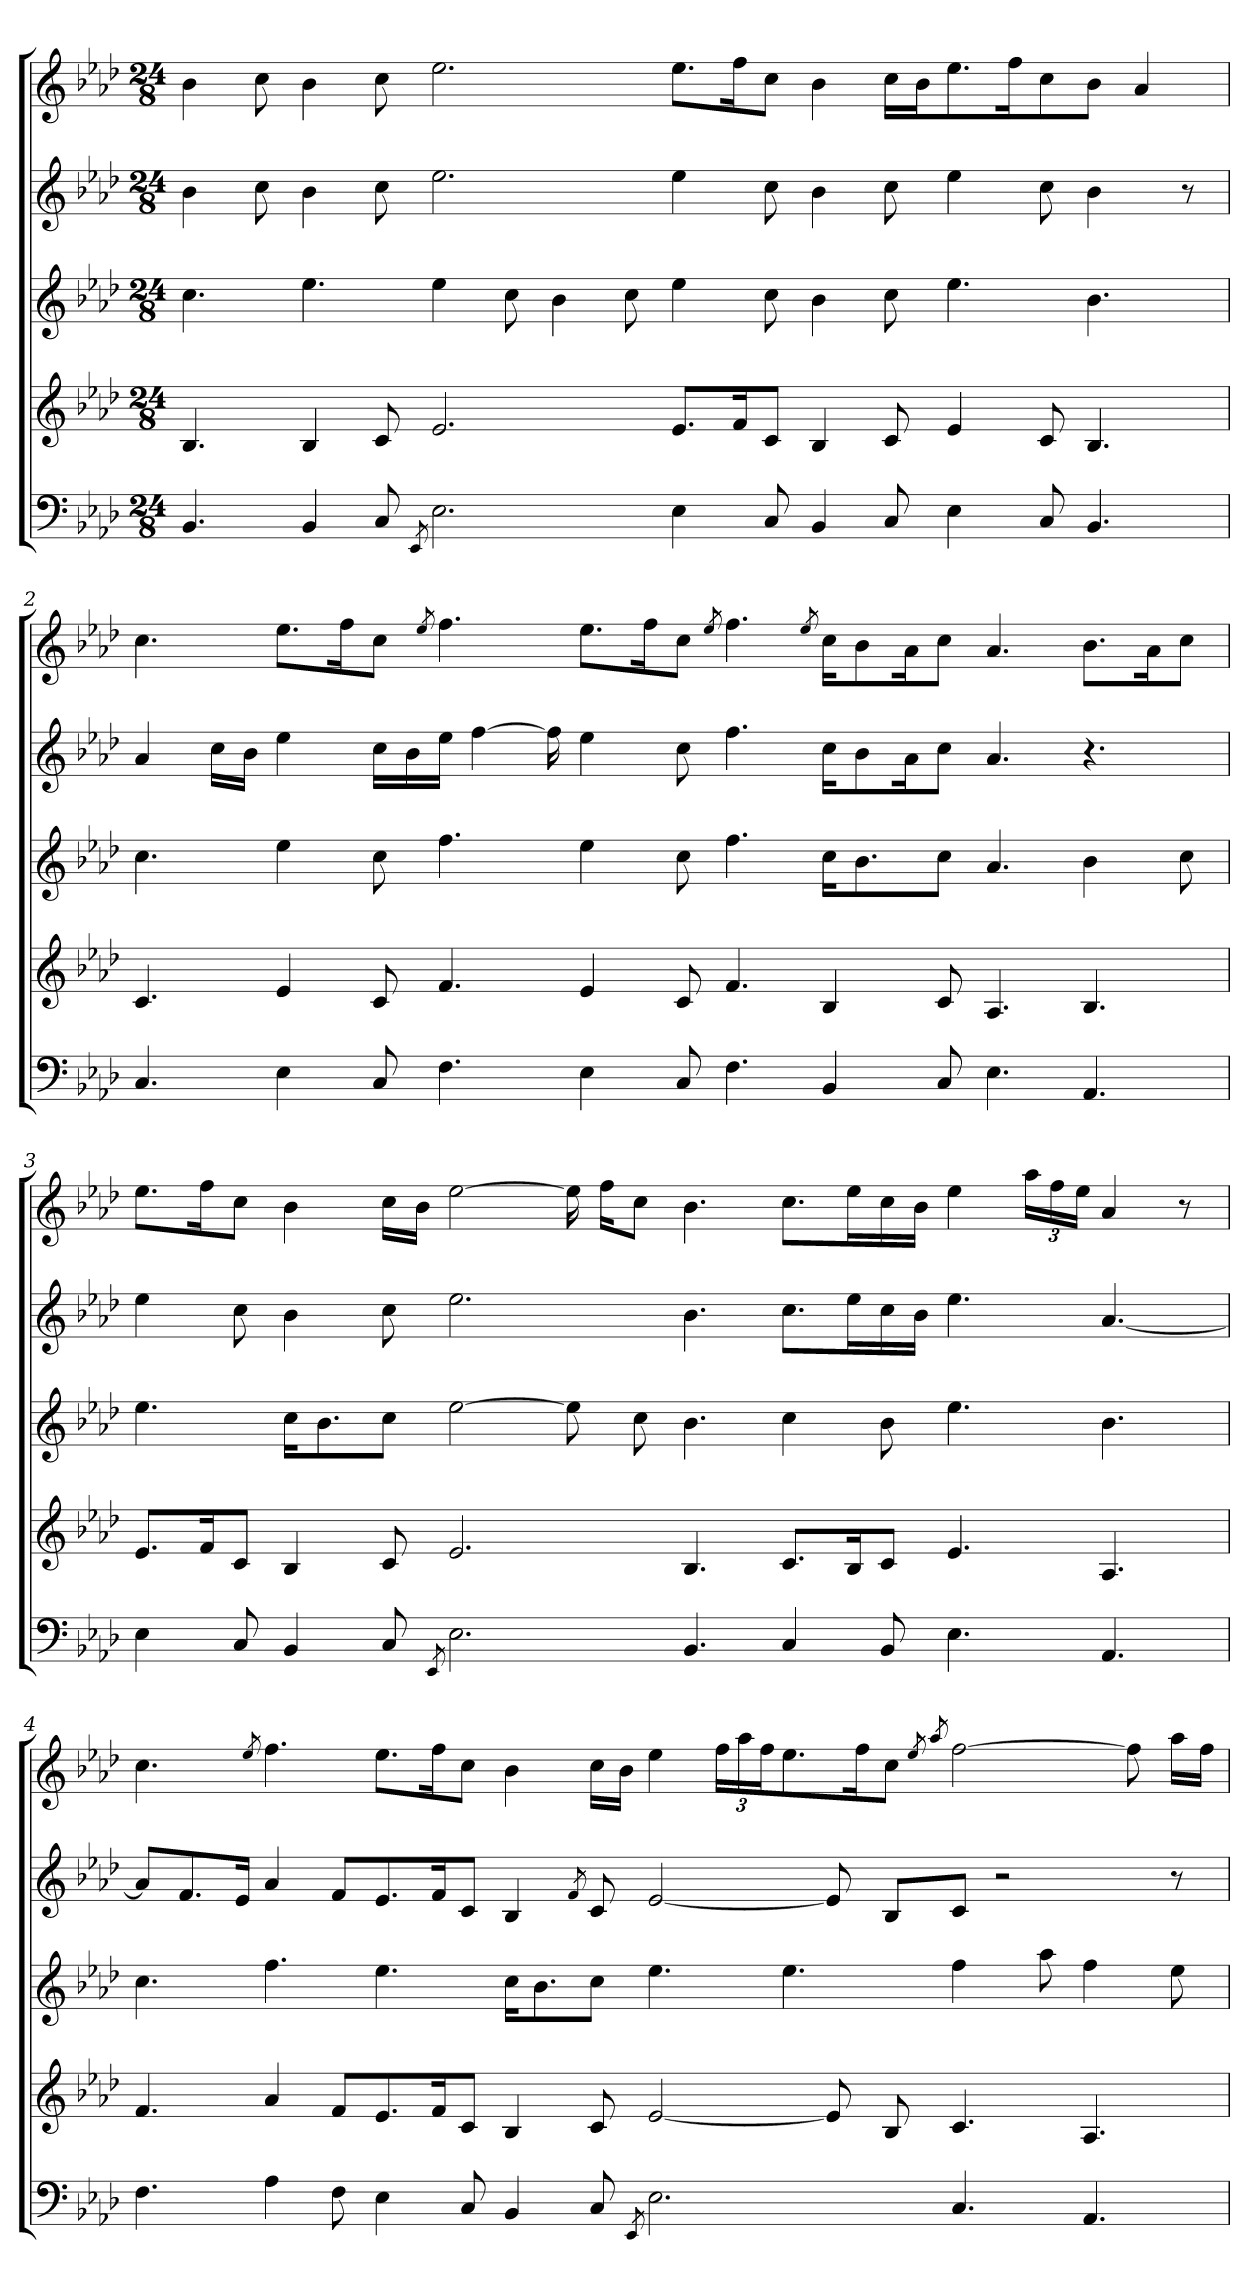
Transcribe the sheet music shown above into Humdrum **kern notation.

**kern	**kern	**kern	**kern	**kern
*part5	*part4	*part3	*part2	*part1
*staff5	*staff4	*staff3	*staff2	*staff1
*clefF4	*clefG2	*clefG2	*clefG2	*clefG2
*k[b-e-a-d-]	*k[b-e-a-d-]	*k[b-e-a-d-]	*k[b-e-a-d-]	*k[b-e-a-d-]
*M24/8	*M24/8	*M24/8	*M24/8	*M24/8
=1	=1	=1	=1	=1
4.BB-	4.B-	4.cc	4b-	4b-
.	.	.	8cc	8cc
4BB-	4B-	4.ee-	4b-	4b-
8C	8c	.	8cc	8cc
8qEE-	.	.	.	.
2.E-	2.e-	4ee-	2.ee-	2.ee-
.	.	8cc	.	.
.	.	4b-	.	.
.	.	8cc	.	.
4E-	8.e-/L	4ee-	4ee-	8.ee-\L
.	16f/K	.	.	16ff\K
8C	8c/J	8cc	8cc	8cc\J
4BB-	4B-	4b-	4b-	4b-
8C	8c	8cc	8cc	16cc\LL
.	.	.	.	16b-\J
4E-	4e-	4.ee-	4ee-	8.ee-\
.	.	.	.	16ff\K
8C	8c	.	8cc	8cc\
4.BB-	4.B-	4.b-	4b-	8b-\J
.	.	.	.	4a-
.	.	.	8r	.
=2	=2	=2	=2	=2
4.C	4.c	4.cc	4a-	4.cc
.	.	.	16cc\LL	.
.	.	.	16b-\JJ	.
4E-	4e-	4ee-	4ee-	8.ee-\L
.	.	.	.	16ff\K
8C	8c	8cc	16cc\LL	8cc\J
.	.	.	16b-\	.
.	.	.	.	8qee-
4.F	4.f	4.ff	16ee-\JJ	4.ff
.	.	.	[4ff	.
.	.	.	16ff]	.
4E-	4e-	4ee-	4ee-	8.ee-\L
.	.	.	.	16ff\K
8C	8c	8cc	8cc	8cc\J
.	.	.	.	8qee-
4.F	4.f	4.ff	4.ff	4.ff
.	.	.	.	8qee-
4BB-	4B-	16cc\KL	16cc\KL	16cc\KL
.	.	8.b-\	8b-\	8b-\
.	.	.	16a-\K	16a-\K
8C	8c	8cc\J	8cc\J	8cc\J
4.E-	4.A-	4.a-	4.a-	4.a-
4.AA-	4.B-	4b-	4.r	8.b-\L
.	.	.	.	16a-\K
.	.	8cc	.	8cc\J
=3	=3	=3	=3	=3
4E-	8.e-/L	4.ee-	4ee-	8.ee-\L
.	16f/K	.	.	16ff\K
8C	8c/J	.	8cc	8cc\J
4BB-	4B-	16cc\KL	4b-	4b-
.	.	8.b-\	.	.
8C	8c	8cc\J	8cc	16cc\LL
.	.	.	.	16b-\JJ
8qEE-	.	.	.	.
2.E-	2.e-	[2ee-	2.ee-	[2ee-
.	.	8ee-]	.	16ee-]
.	.	.	.	16ff\KL
.	.	8cc	.	8cc\J
4.BB-	4.B-	4.b-	4.b-	4.b-
4C	8.c/L	4cc	8.cc\L	8.cc\L
.	16B-/K	.	16ee-\L	16ee-\L
8BB-	8c/J	8b-	16cc\	16cc\
.	.	.	16b-\JJ	16b-\JJ
4.E-	4.e-	4.ee-	4.ee-	4ee-
.	.	.	.	24aa-\LL
.	.	.	.	24ff\
.	.	.	.	24ee-\JJ
4.AA-	4.A-	4.b-	[4.a-	4a-
.	.	.	.	8r
=4	=4	=4	=4	=4
4.F	4.f	4.cc	8a-/L]	4.cc
.	.	.	8.f/	.
.	.	.	16e-/Jk	.
.	.	.	.	8qee-
4A-	4a-	4.ff	4a-	4.ff
8F	8f/L	.	8f/L	.
4E-	8.e-/	4.ee-	8.e-/	8.ee-\L
.	16f/K	.	16f/K	16ff\K
8C	8c/J	.	8c/J	8cc\J
4BB-	4B-	16cc\KL	4B-	4b-
.	.	8.b-\	.	.
.	.	.	8qf	.
8C	8c	8cc\J	8c	16cc\LL
.	.	.	.	16b-\JJ
8qEE-	.	.	.	.
2.E-	[2e-	4.ee-	[2e-	4ee-
.	.	.	.	24ff\LL
.	.	.	.	24aa-\
.	.	.	.	24ff\J
.	.	4.ee-	.	8.ee-\
.	8e-]	.	8e-]	.
.	.	.	.	16ff\K
.	8B-	.	8B-/L	8cc\J
.	.	.	.	8qee-
.	.	.	.	8qaa-
4.C	4.c	4ff	8c/J	[2ff
.	.	.	2r	.
.	.	8aa-	.	.
4.AA-	4.A-	4ff	.	.
.	.	.	.	8ff]
.	.	8ee-	8r	16aa-\LL
.	.	.	.	16ff\JJ
=	=	=	=	=
*-	*-	*-	*-	*-
